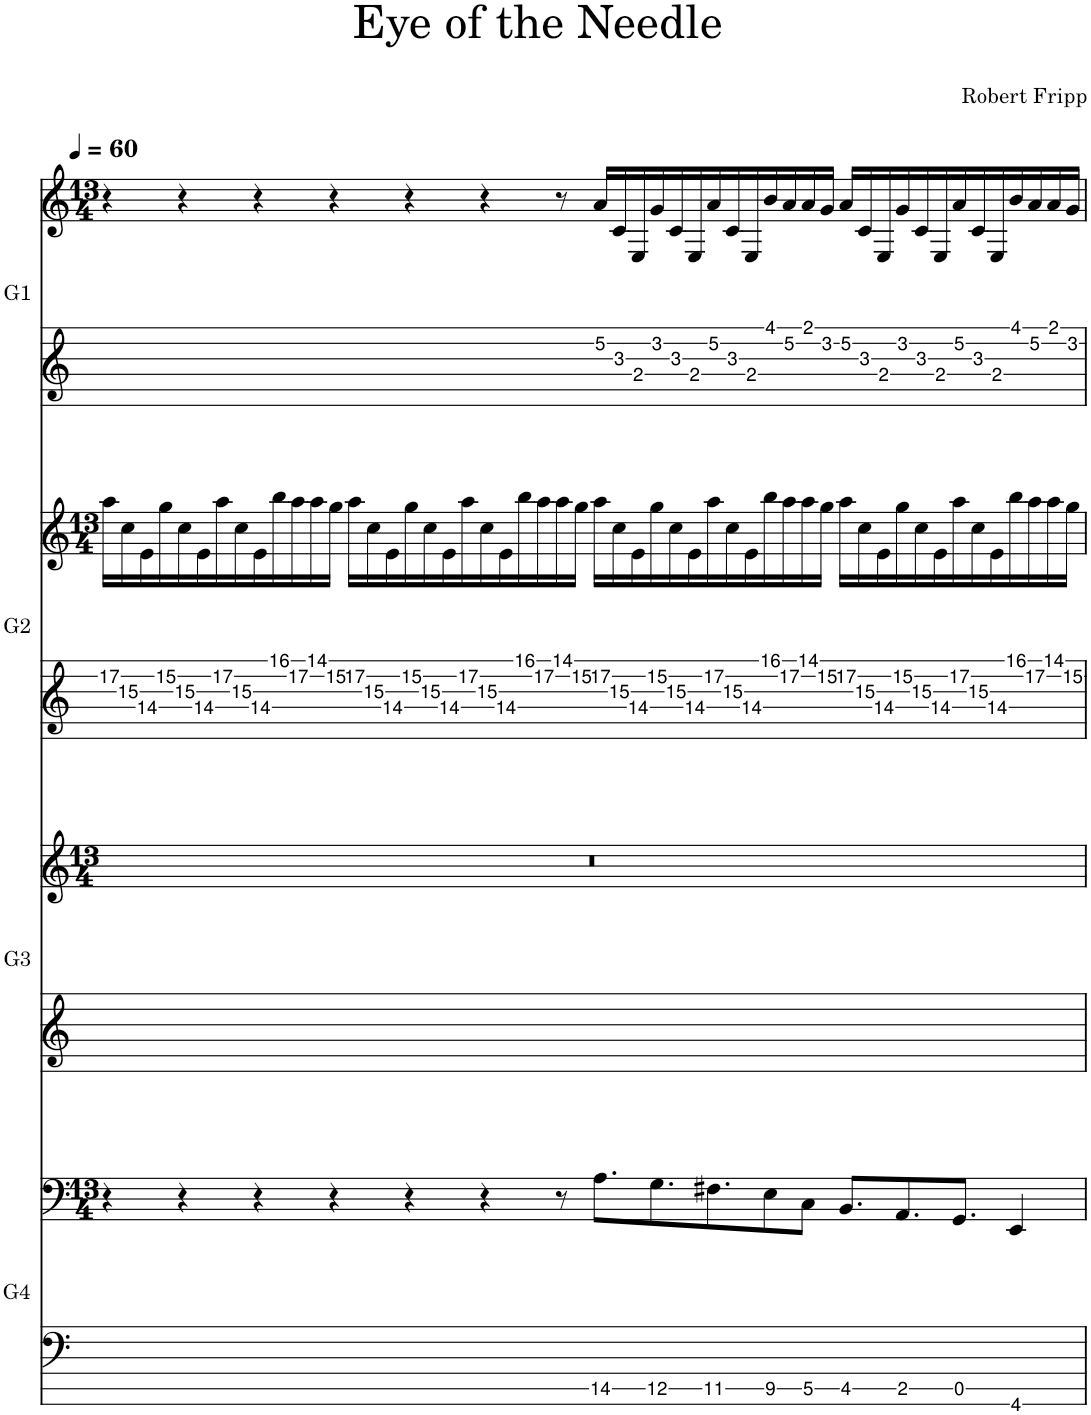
**kern	**kern	**kern	**kern	**kern	**kern	**kern	**kern
*part4	*part4	*part3	*part3	*part2	*part2	*part1	*part1
*staff8	*staff7	*staff6	*staff5	*staff4	*staff3	*staff2	*staff1
*I"G4	*	*I"G3	*	*I"G2	*	*I"G1	*
*I'G4	*	*I'G3	*	*I'G2	*	*I'G1	*
*stria6	*	*stria6	*	*stria6	*	*stria6	*
*clefF4	*clefF4	*clefG2	*clefG2	*clefG2	*clefG2	*clefG2	*clefG2
*k[]	*k[]	*k[]	*k[]	*k[]	*k[]	*k[]	*k[]
*M13/4	*M13/4	*M13/4	*M13/4	*M13/4	*M13/4	*M13/4	*M13/4
*MM60	*MM60	*MM60	*MM60	*MM60	*MM60	*MM60	*MM60
=1	=1	=1	=1	=1	=1	=1	=1
4r	4r	4%13r	4%13r	16aaLL	16aa\LL	4r	4r
.	.	.	.	16cc	16cc\	.	.
.	.	.	.	16e	16e\	.	.
.	.	.	.	16gg	16gg\	.	.
4r	4r	.	.	16cc	16cc\	4r	4r
.	.	.	.	16e	16e\	.	.
.	.	.	.	16aa	16aa\	.	.
.	.	.	.	16cc	16cc\	.	.
4r	4r	.	.	16e	16e\	4r	4r
.	.	.	.	16bb	16bb\	.	.
.	.	.	.	16aa	16aa\	.	.
.	.	.	.	16aa	16aa\	.	.
4r	4r	.	.	16gg	16gg\JJ	4r	4r
.	.	.	.	16aa	16aa\LL	.	.
.	.	.	.	16cc	16cc\	.	.
.	.	.	.	16e	16e\	.	.
4r	4r	.	.	16gg	16gg\	4r	4r
.	.	.	.	16cc	16cc\	.	.
.	.	.	.	16e	16e\	.	.
.	.	.	.	16aa	16aa\	.	.
4r	4r	.	.	16cc	16cc\	4r	4r
.	.	.	.	16e	16e\	.	.
.	.	.	.	16bb	16bb\	.	.
.	.	.	.	16aa	16aa\	.	.
8r	8r	.	.	16aa	16aa\	8r	8r
.	.	.	.	16gg	16gg\JJ	.	.
8.AL	8.A\L	.	.	16aa	16aa\LL	16aLL	16a/LL
.	.	.	.	16cc	16cc\	16c	16c/
.	.	.	.	16e	16e\	16E	16E/
8.G	8.G\	.	.	16gg	16gg\	16g	16g/
.	.	.	.	16cc	16cc\	16c	16c/
.	.	.	.	16e	16e\	16E	16E/
8.F#	8.F#X\	.	.	16aa	16aa\	16a	16a/
.	.	.	.	16cc	16cc\	16c	16c/
.	.	.	.	16e	16e\	16E	16E/
8E	8E\	.	.	16bb	16bb\	16b	16b/
.	.	.	.	16aa	16aa\	16a	16a/
8C	8C\J	.	.	16aa	16aa\	16a	16a/
.	.	.	.	16gg	16gg\JJ	16g	16g/JJ
8.BB	8.BB/L	.	.	16aa	16aa\LL	16a	16a/LL
.	.	.	.	16cc	16cc\	16c	16c/
.	.	.	.	16e	16e\	16E	16E/
8.AA	8.AA/	.	.	16gg	16gg\	16g	16g/
.	.	.	.	16cc	16cc\	16c	16c/
.	.	.	.	16e	16e\	16E	16E/
8.GGJ	8.GG/J	.	.	16aa	16aa\	16a	16a/
.	.	.	.	16cc	16cc\	16c	16c/
.	.	.	.	16e	16e\	16E	16E/
4EE	4EE/	.	.	16bb	16bb\	16b	16b/
.	.	.	.	16aa	16aa\	16a	16a/
.	.	.	.	16aa	16aa\	16a	16a/
.	.	.	.	16ggJJ	16gg\JJ	16gJJ	16g/JJ
=	=	=	=	=	=	=	=
*-	*-	*-	*-	*-	*-	*-	*-
